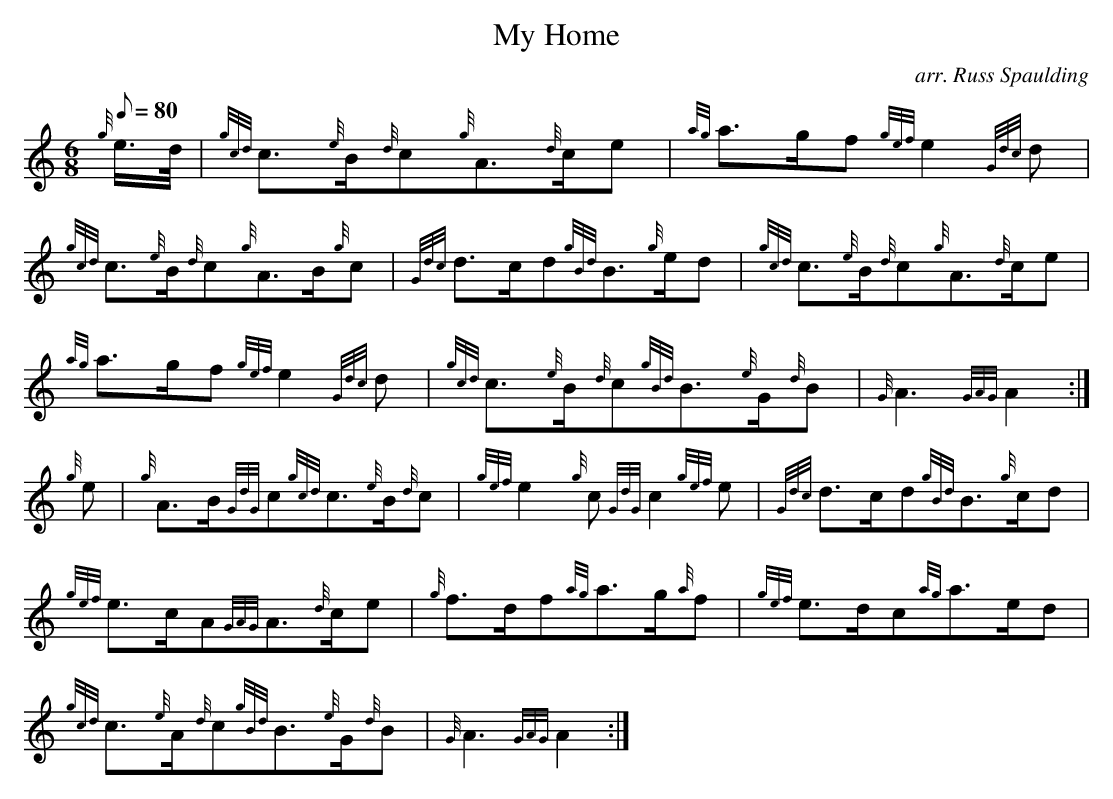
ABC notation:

X:1
T:My Home
M:6/8
L:1/8
Q:80
C:arr. Russ Spaulding
K:HP
{g}e3/4d/4 | \
{gcd}c3/2{e}B/2{d}c{g}A3/2{d}c/2e | \
{ag}a3/2g/2f{gef}e2{Gdc}d |
{gcd}c3/2{e}B/2{d}c{g}A3/2B/2{g}c | \
{Gdc}d3/2c/2d{gBd}B3/2{g}e/2d | \
{gcd}c3/2{e}B/2{d}c{g}A3/2{d}c/2e |
{ag}a3/2g/2f{gef}e2{Gdc}d | \
{gcd}c3/2{e}B/2{d}c{gBd}B3/2{e}G/2{d}B | \
{G}A3{GAG}A2 :|
{g}e | \
{g}A3/2B/2{GdG}c{gcd}c3/2{e}B/2{d}c | \
{gef}e2{g}c{GdG}c2{gef}e | \
{Gdc}d3/2c/2d{gBd}B3/2{g}c/2d |
{gef}e3/2c/2A{GAG}A3/2{d}c/2e | \
{g}f3/2d/2f{ag}a3/2g/2{a}f | \
{gef}e3/2d/2c{ag}a3/2e/2d |
{gcd}c3/2{e}A/2{d}c{gBd}B3/2{e}G/2{d}B | \
{G}A3{GAG}A2 :|
